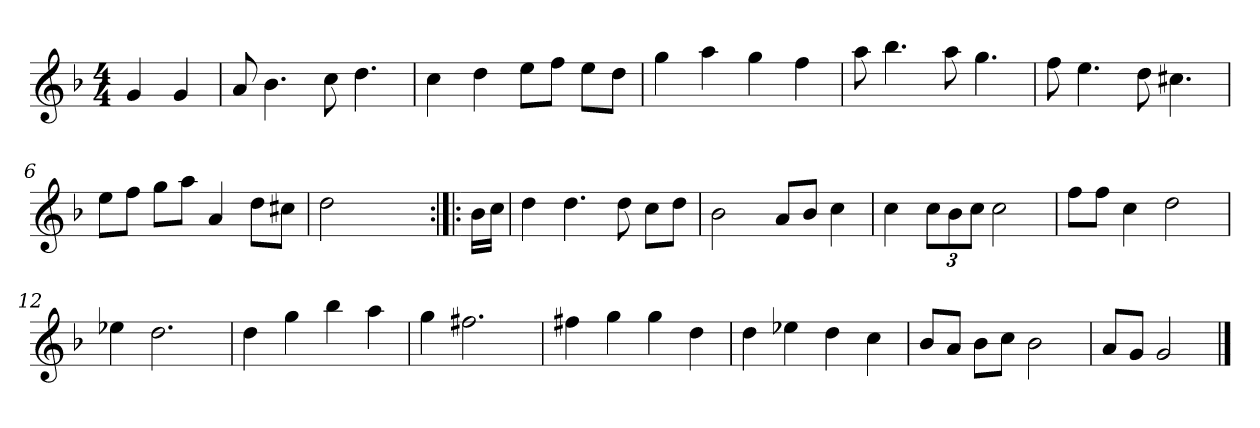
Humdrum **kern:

**kern
*part1
*staff1
*clefG2
*k[b-]
*G:dor
*M4/4
*MM120
=
4g
4g
=1
8a
4.b-
8cc
4.dd
=2
4cc
4dd
8ee\L
8ff\J
8ee\L
8dd\J
=3
4gg
4aa
4gg
4ff
=4
8aa
4.bb-
8aa
4.gg
=5
8ff
4.ee
8dd
4.cc#X
=6
8ee\L
8ff\J
8gg\L
8aa\J
4a
8dd\L
8cc#X\J
=7
2dd
4.ryy
=:|!|:
16b-\LL
16cc\JJ
=8
4dd
4.dd
8dd
8cc\L
8dd\J
=9
2b-
8a/L
8b-/J
4cc
=10
4cc
12cc\L
12b-\
12cc\J
2cc
=11
8ff\L
8ff\J
4cc
2dd
=12
4ee-X
2.dd
=13
4dd
4gg
4bb-
4aa
=14
4gg
2.ff#X
=15
4ff#X
4gg
4gg
4dd
=16
4dd
4ee-X
4dd
4cc
=17
8b-/L
8a/J
8b-\L
8cc\J
2b-
=18
8a/L
8g/J
2g
==
*-
